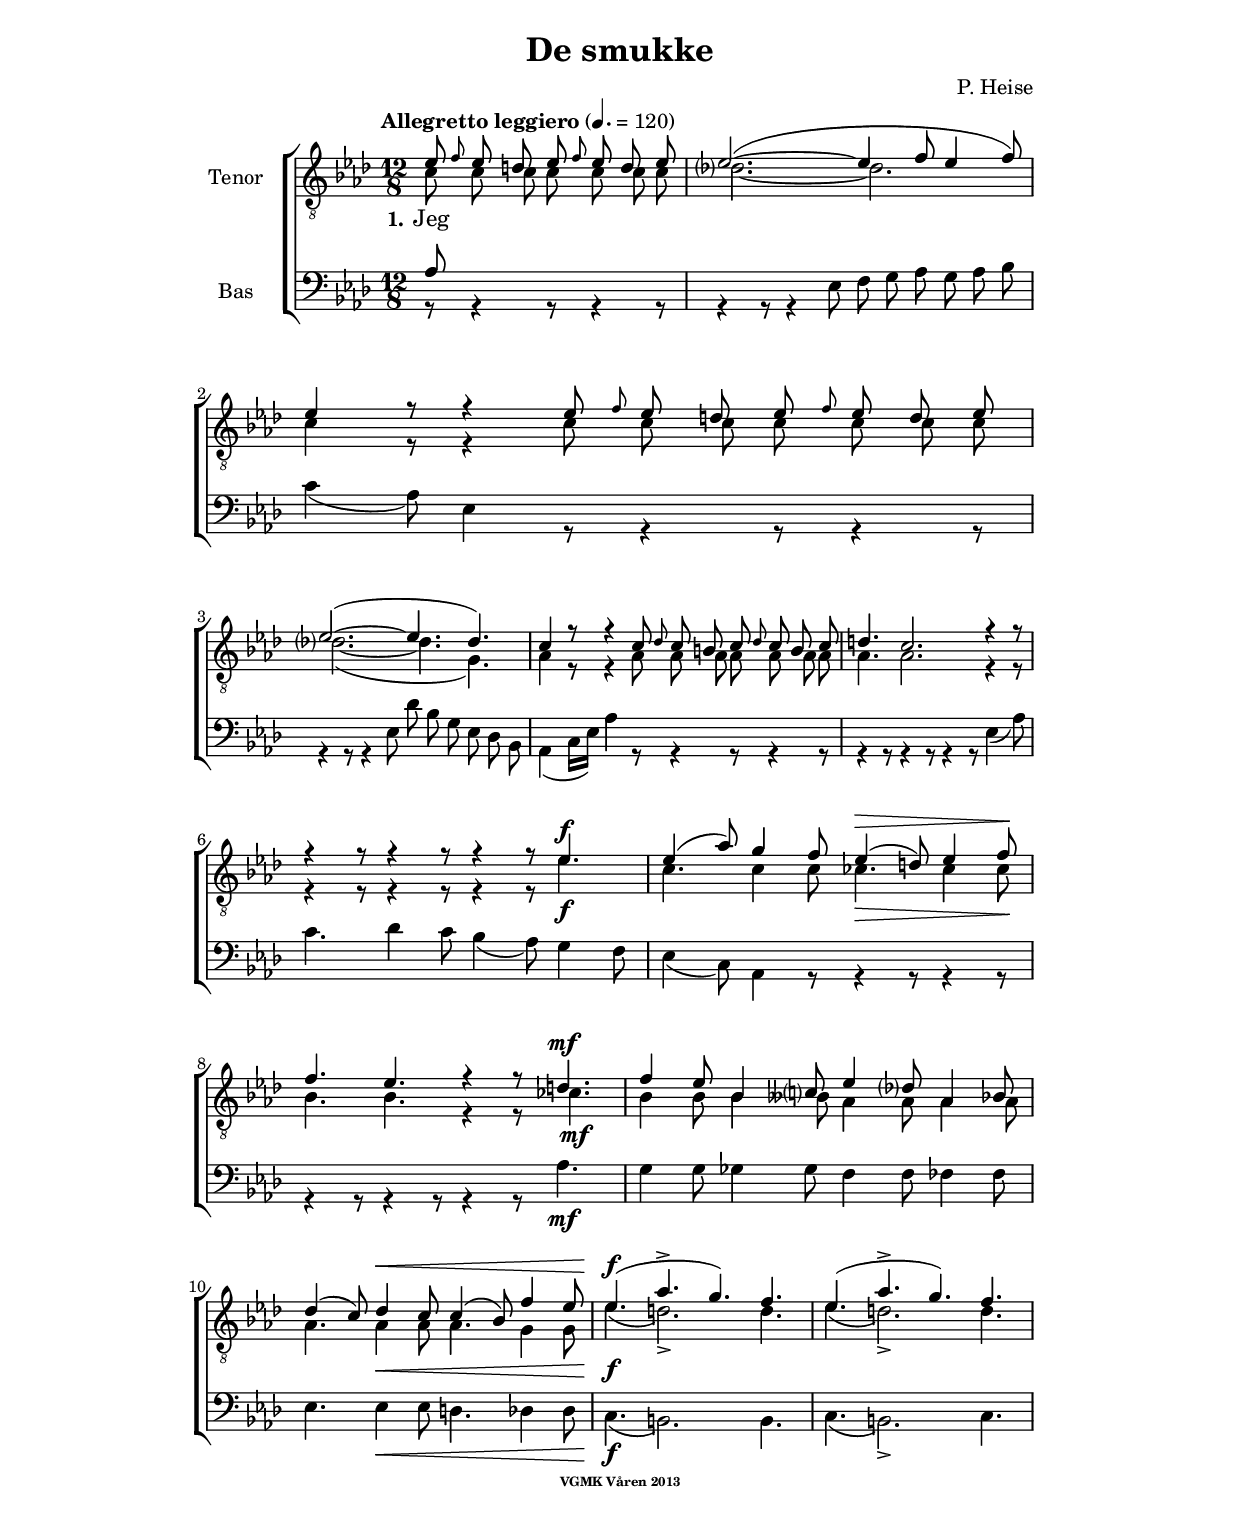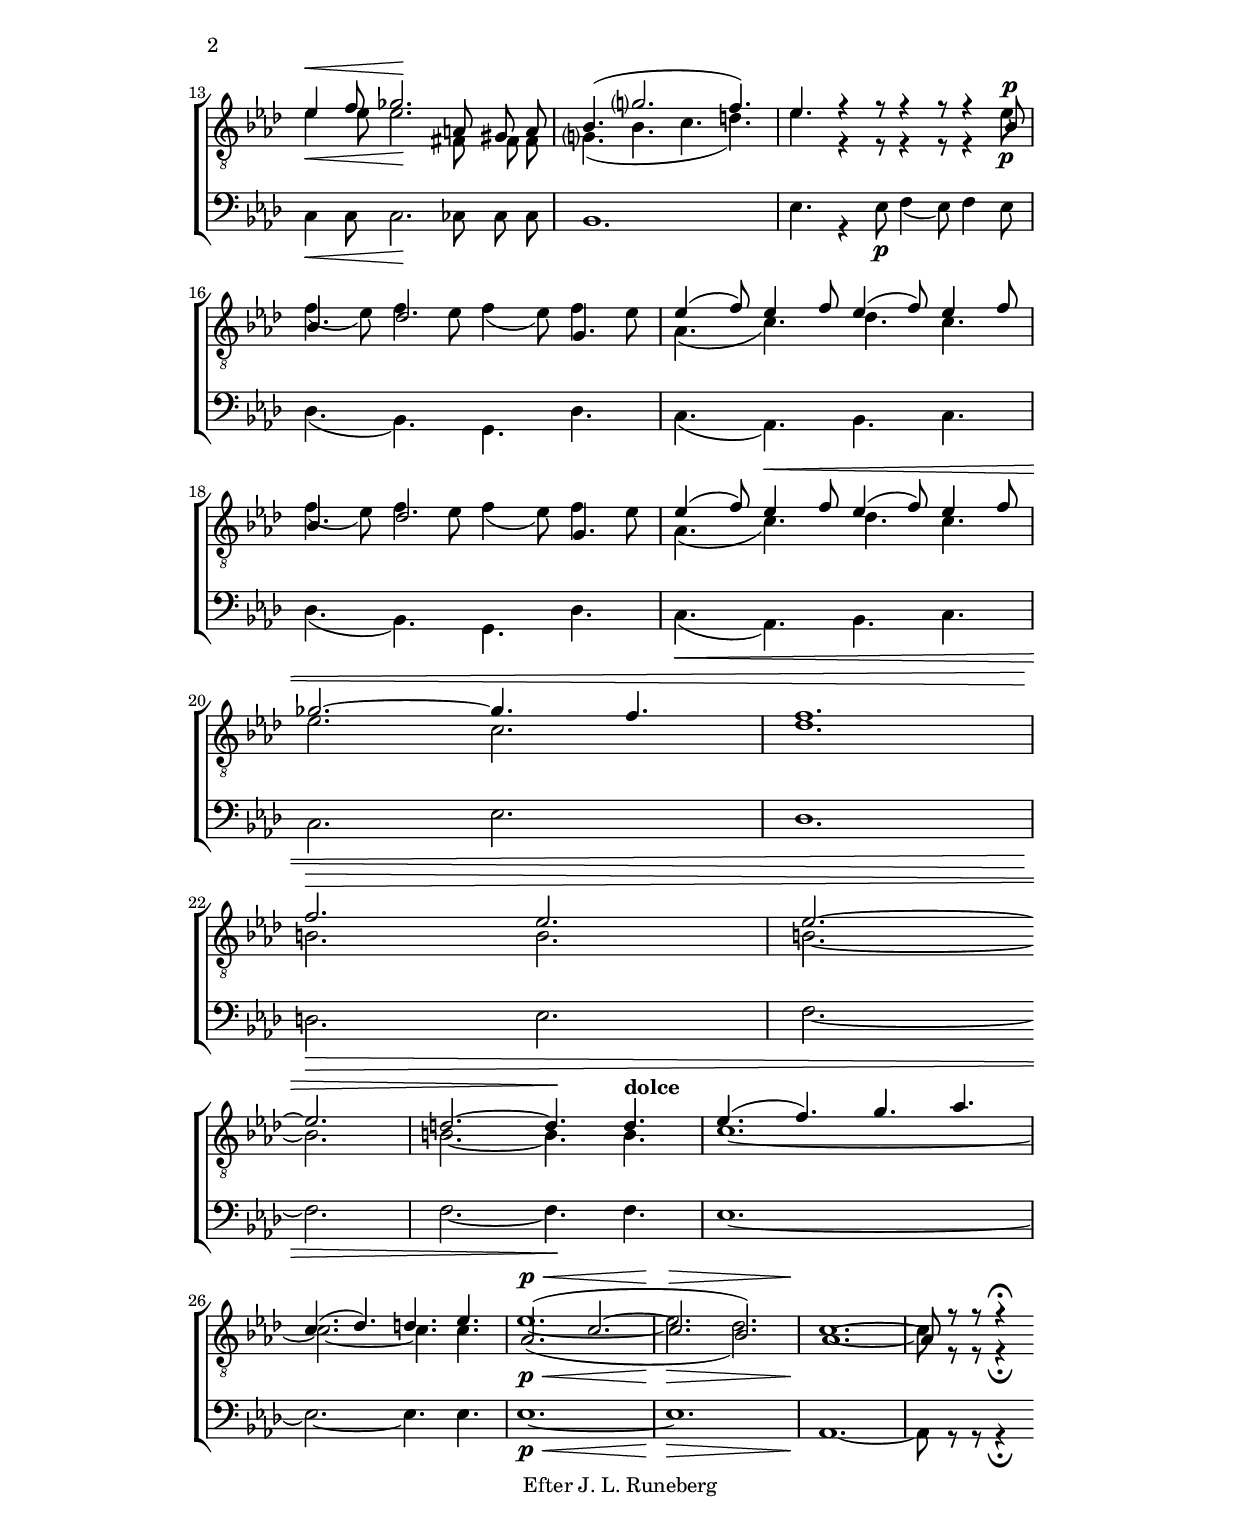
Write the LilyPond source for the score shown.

\version "2.12.2"

#(set-global-staff-size 18)

%\pointAndClickOff

\header {
%  dedication = "Dedikering"
   title = "De smukke"
%  subtitle = ""
%  poet = "1 Vanster"
%  meter = "2 Vanster"
   composer = "P. Heise"
%  arranger = "Hoger 2"
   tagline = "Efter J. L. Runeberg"
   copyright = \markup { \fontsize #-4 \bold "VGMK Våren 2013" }
}

\paper {
%  page-count = 1
%  left-margin = 45
   line-width = 140
   top-margin = 25
   bottom-margin = 25
%  systems-per-page = 4
%  ragged-last-bottom = ##f
%  annotate-spacing = ##t
%  foot-separation = 7
}

mybreak = { \break }

settings = \relative c {
   \tempo "Allegretto leggiero" 4.=120
   \key as \major
   \time 12/8
   \autoBeamOff
   #(set-accidental-style 'modern-cautionary)
   \override TextSpanner #'(bound-details left text) = "rit."
   \partial 8*7
}

%\slashedgrace Only available in lilypond 2.15+
sg = #(define-music-function (parser location note ) (ly:music?)
  #{
      \once \override Stem #'stroke-style = #"grace"
      \grace $note
  #})

tenorOne = \relative es' {
   \settings
%210
   es8 \sg f es d es \sg f es d es | es2.~(
   es4 f8 es4 f8) | es4 r8 r4 es8 \sg f es d es \sg f es d es |
   \mybreak

%211
   es2.~( es4. des4.) | c4 r8 r4 c8
   \sg des c b c \sg des c b c | d4. c2. r4 r8 |
   \mybreak

%212
   r4 r8 r4 r8 r4 r8 es4. ^\f | es4( as8) g4 f8 es4( ^\> d8) es4 f8 \! |
   \mybreak
   f4. es r4 r8 d4. ^\mf | f4 es8 bes4 c8 es4 des8 as4 bes8|
   \mybreak

%213
   des4( c8) des4 ^\< c8 c4( bes8) f'4 es8 | es4.( \f as-> g) f | es( as-> g) f|
   \mybreak
   es4 ^\< f8 ges2. \! a,8 gis a | bes4.( g'2. f4.) | es r4 r8 r4 r8 r4 bes8^\p|
   \mybreak

%214
   bes4. des2. g,4. | es'4( f8) es4 f8 es4( f8) es4 f8 |
   \mybreak
   bes,4. des2. g,4. | es'4( f8) es4 ^\< f8 es4( f8) es4 f8 |
   \mybreak

%215
   ges2.~ ges4. f | f1. |
   \mybreak
   f2. \> es | es~
   \mybreak

%216
   es2. | d2.~ d4. \! \tempo "dolce" d | es( f) g as |
   \mybreak
   c,( des) d es | as,2.( ^\p ^\< c~ | c\> bes) | as1.~ \! | as8 r r r4 \fermata
   \bar ":|"
}

tenorTwo = \relative c' {
   \settings
%210
   c8 c c c  c c c | des2.~
   des2. | c4 r8 r4 c8 c c c  c c c |
%211
   des2.~( des4. g,) | as4 r8 r4 as8
   as as as  as as as | as4. as2. r4 r8 |
%212
   r4 r8 r4 r8 r4 r8 es'4. _\f | c c4 c8 ces4. _\> ces4 ces8 \! |
   bes4. bes4. r4 r8 ces4. _\mf | bes4 bes8 bes4 beses8 as4 as8 as4 as8|
%213
   as4. as4 _\< as8 as4. g4 g8 | es'4.( \f d2.-> ) d4. | es4.( d2.-> ) d4. |
   es4 _\< es8 es2. \! fis,8 fis fis | g4.( bes c d) | es r4 r8 r4 r8 r4 es8_\p|
%214
   f4( es8) f4 es8 f4( es8) f4 es8 | as,4.( c) des c |
   f4( es8) f4 es8 f4( es8) f4 es8 | as,4.( c) des c |
%215
   es2. c | des1. |
   b2. b | b~
%216
   b2. | b2.~ b4. b | c1.~ |
   c2.~ c4. c4. | es1.~( _\p _\< | es2.\> des) | c1.~ \! | c8 r r r4 \fermata
   \bar ":|"
}

bassOne = \relative as {
   \settings
   as8
}

bassTwo = \relative es {
   \settings
%210
   r8 r4 r8 r4 r8 | r4 r8 r4 es8
   f g as g as bes | c4( as8) es4 r8 r4 r8 r4 r8 |
%211
   r4 r8 r4 es8 des' bes g es des bes | as4( c16[ es]) as4 r8
   r4 r8 r4 r8 | r4 r8 r4 r8 r4 r8 es4( as8) |
%212
   c4. des4 c8 bes4( as8) g4 f8 | es4( c8) as4 r8 r4 r8 r4 r8 |
   r4 r8 r4 r8 r4 r8 as'4. _\mf | g4 g8 ges4 ges8 f4 f8 fes4 fes8 |
%213
   % Ska det vara marcato efter forte:t?
   es4. es4 _\< es8 d4. des4 des8 | c4.( \f b2.) b4. | c4.( b2.->) c4. |
   c4 _\< c8 c2. \! ces8 ces ces | bes1. | es4. r4 es8 _\p f4( es8) f4 es8 |
%214
   % Ska det var dess eller dessess ?
   des4.( bes) g des' | c( as) bes c |
   des( bes) g des' | c( \< as) bes c |
%215
   c2. es | des1. |
   d2.\> es | f2.~
%216
   f | f~ f4. \! f | es1.~
   es2.~ es4. es | es1.~ _\p _\< | es \> | as,~ \! | as8 r r r4 \fermata
}

firstVerse = {
   \set stanza = "1."
   \lyricmode {
      Jeg
   }
}

%% Layout
\book{
   \score {
      \new ChoirStaff <<
         \new Staff <<
            \clef "G_8"
            \set Staff.instrumentName = "Tenor"
            \new Voice = "tenorOne" { \voiceOne \tenorOne }
            \new Voice = "tenorTwo" { \voiceTwo \tenorTwo }
            \new Lyrics \lyricsto "tenorOne" { \firstVerse }
         >>

         \new Staff <<
            \clef bass
            \set Staff.instrumentName = "Bas"
            \new Voice = "bassOne" { \voiceOne \bassOne }
            \new Voice = "bassTwo" { \voiceTwo \bassTwo }
         >>
      >>
      \layout{}
   }
}


#(define output-count -10) % Removes numbering
#(define output-suffix "alla")
\book{
   \score {
      \new ChoirStaff <<
         \new Staff <<
            \set Staff.instrumentName = "TenorOne"
            \new Voice = "tenorOne" { \unfoldRepeats \tenorOne }
         >>
         \new Staff <<
            \set Staff.instrumentName = "TenorTwo"
            \new Voice = "tenorTwo" { \unfoldRepeats \tenorTwo }
         >>

         \new Staff <<
            \set Staff.instrumentName = "BasOne"
            \new Voice = "bassOne" { \unfoldRepeats \bassOne }
         >>
         \new Staff <<
            \set Staff.instrumentName = "BasTwo"
            \new Voice = "bassTwo" { \unfoldRepeats \bassTwo }
         >>
      >>
      \midi{}
   }
}


#(define output-suffix "tenor1")
\book { \score { { \unfoldRepeats \tenorOne } \midi {\context{\Score \remove "Dynamic_performer"}} } }
#(define output-suffix "tenor2")
\book { \score { { \unfoldRepeats \tenorTwo } \midi {\context{\Score \remove "Dynamic_performer"}} } }
#(define output-suffix "bas1")
\book { \score { { \unfoldRepeats \bassOne } \midi {\context{\Score \remove "Dynamic_performer"}} } }
#(define output-suffix "bas2")
\book { \score { { \unfoldRepeats \bassTwo } \midi {\context{\Score \remove "Dynamic_performer"}} } }
